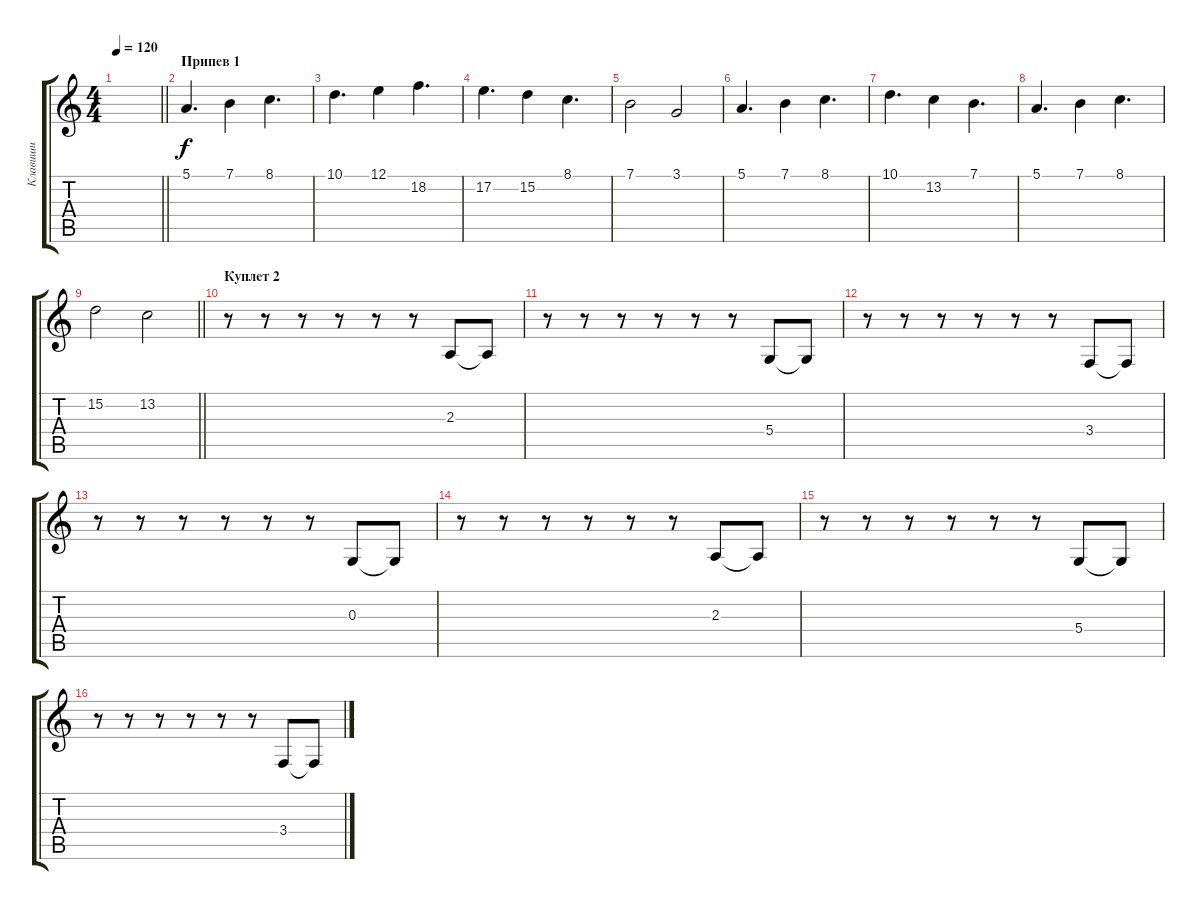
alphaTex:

\track ("Клавиши" "Клавиши") {instrument stringensemble1}
\staff {score tabs}
\tuning (E4 B3 G3 D3 A2 E2) {hide}
\ts (4 4)
\tempo 120
\clef g2
\barLineRight lightlight
\ks c
|
\section ("" "Припев 1")
5.1.4{d instrument stringensemble1} 7.1.4 8.1.4{d} |
10.1.4{d} 12.1.4 18.2.4{d} |
17.2.4{d} 15.2.4 8.1.4{d} |
7.1.2 3.1.2 |
5.1.4{d instrument stringensemble1} 7.1.4 8.1.4{d} |
10.1.4{d} 13.2.4 7.1.4{d} |
5.1.4{d} 7.1.4 8.1.4{d} |
\barLineRight lightlight
15.2.2 13.2.2 |
\section ("" "Куплет 2")
r.8 r.8 r.8 r.8 r.8 r.8 2.3.8{instrument lead1square} 2.3{t}.8 |
r.8 r.8 r.8 r.8 r.8 r.8 5.4.8{instrument lead1square} 5.4{t}.8 |
r.8 r.8 r.8 r.8 r.8 r.8 3.4.8{instrument lead1square} 3.4{t}.8 |
r.8 r.8 r.8 r.8 r.8 r.8 0.3.8{instrument lead1square} 0.3{t}.8 |
r.8 r.8 r.8 r.8 r.8 r.8 2.3.8{instrument lead1square} 2.3{t}.8 |
r.8 r.8 r.8 r.8 r.8 r.8 5.4.8{instrument lead1square} 5.4{t}.8 |
r.8 r.8 r.8 r.8 r.8 r.8 3.4.8{instrument lead1square} 3.4{t}.8
